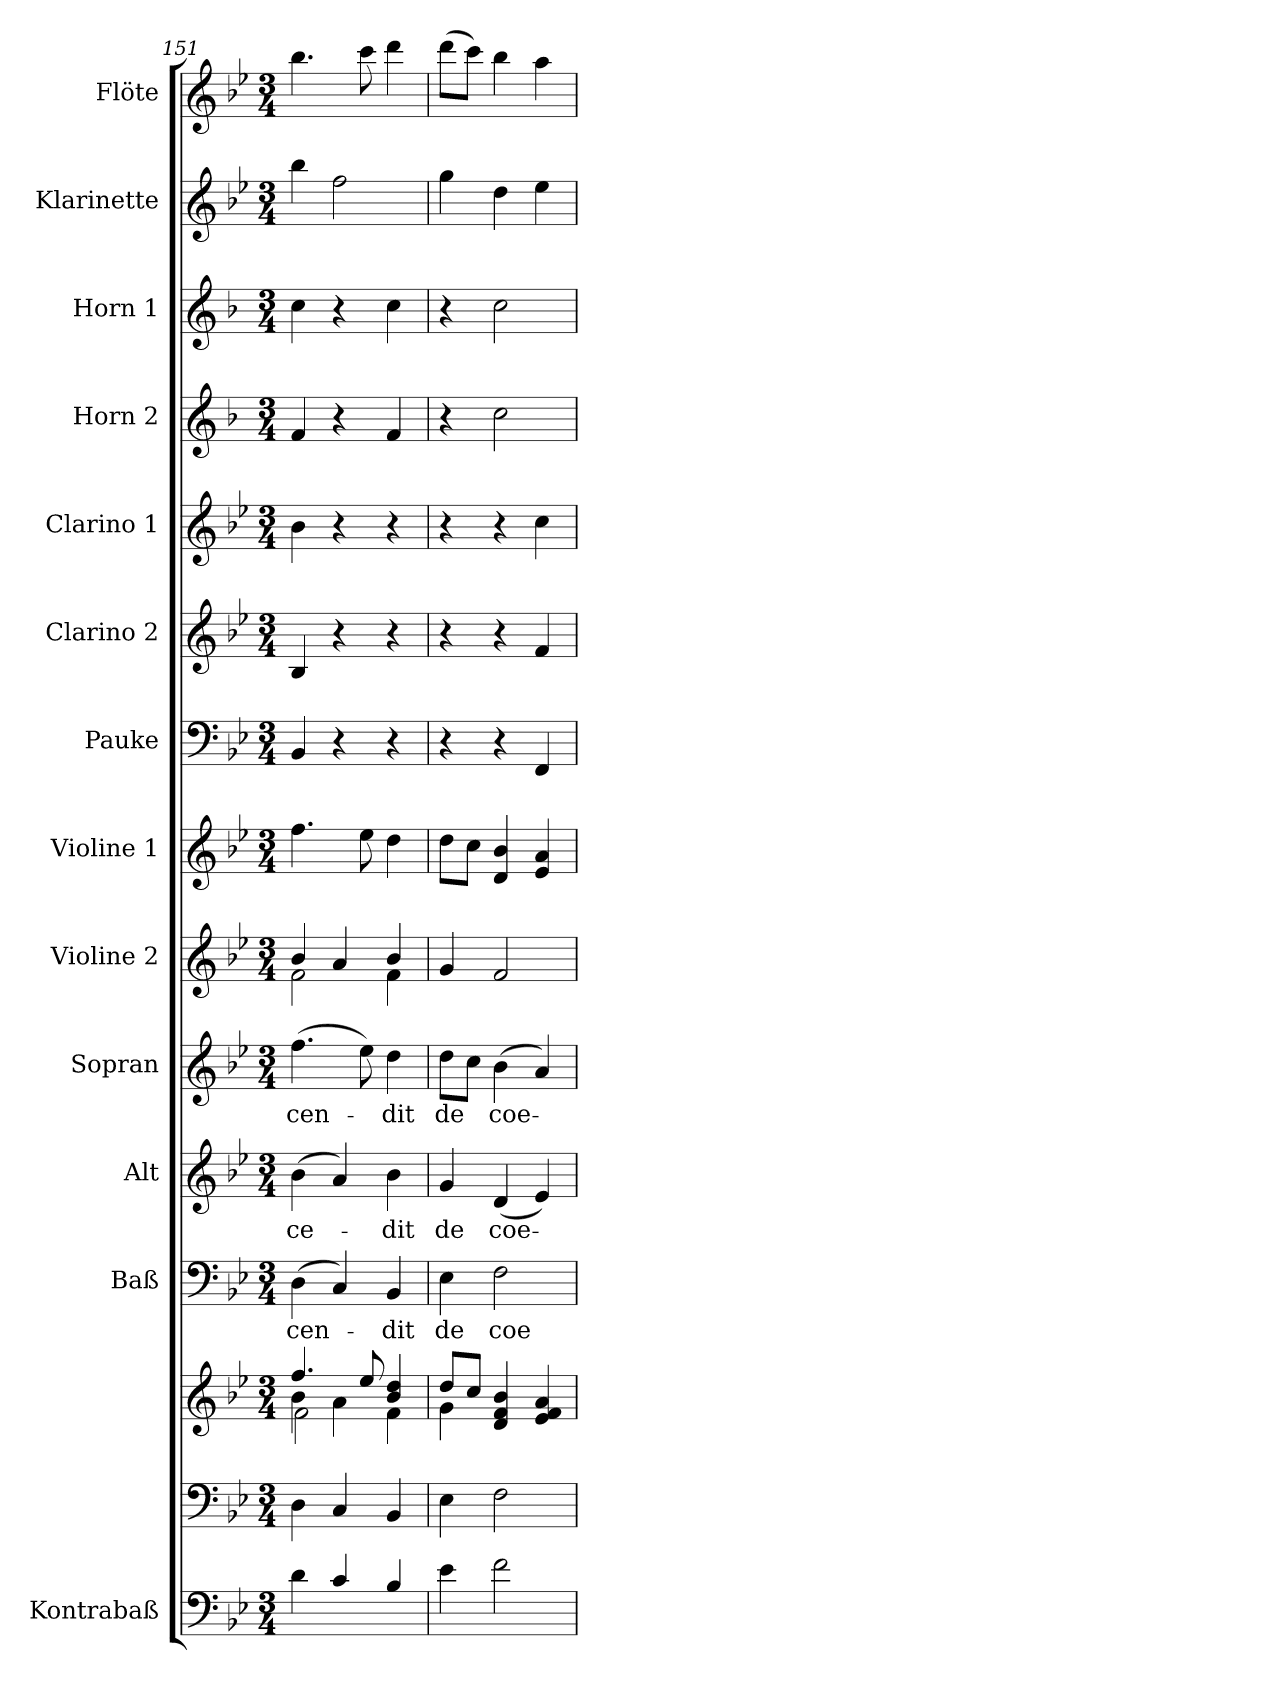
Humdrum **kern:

**kern	**kern	**kern	**kern	**text	**kern	**text	**kern	**text	**kern	**kern	**kern	**kern	**kern	**kern	**kern	**kern	**kern
*part14	*part13	*part13	*part12	*part12	*part11	*part11	*part10	*part10	*part9	*part8	*part7	*part6	*part5	*part4	*part3	*part2	*part1
*staff15	*staff14	*staff13	*staff12	*staff12	*staff11	*staff11	*staff10	*staff10	*staff9	*staff8	*staff7	*staff6	*staff5	*staff4	*staff3	*staff2	*staff1
*I"Kontrabaß	*	*	*I"Baß	*	*I"Alt	*	*I"Sopran	*	*I"Violine 2	*I"Violine 1	*I"Pauke	*I"Clarino 2	*I"Clarino 1	*I"Horn 2	*I"Horn 1	*I"Klarinette	*I"Flöte
*I'Kb	*	*	*I'Baß	*	*I'Alt	*	*I'Sop	*	*I'Vln. 2	*I'Vln. 1	*I'Pk.	*	*	*I'Hrn. 2	*I'Hrn. 1	*	*I'Fl.
*clefF4	*clefF4	*clefG2	*clefF4	*	*clefG2	*	*clefG2	*	*clefG2	*clefG2	*clefF4	*clefG2	*clefG2	*clefG2	*clefG2	*clefG2	*clefG2
*ITrd7c12	*	*	*	*	*	*	*	*	*	*	*	*ITrd7c12	*ITrd7c12	*ITrd4c7	*ITrd4c7	*	*
*k[b-e-]	*k[b-e-]	*k[b-e-]	*k[b-e-]	*	*k[b-e-]	*	*k[b-e-]	*	*k[b-e-]	*k[b-e-]	*k[b-e-]	*k[b-e-]	*k[b-e-]	*k[b-e-]	*k[b-e-]	*k[b-e-]	*k[b-e-]
*B-:	*B-:	*B-:	*B-:	*	*B-:	*	*B-:	*	*B-:	*B-:	*B-:	*B-:	*B-:	*B-:	*B-:	*B-:	*B-:
*M3/4	*M3/4	*M3/4	*M3/4	*	*M3/4	*	*M3/4	*	*M3/4	*M3/4	*M3/4	*M3/4	*M3/4	*M3/4	*M3/4	*M3/4	*M3/4
=151	=151	=151	=151	=151	=151	=151	=151	=151	=151	=151	=151	=151	=151	=151	=151	=151	=151
*	*	*^	*	*	*	*	*	*	*	*	*	*	*	*	*	*	*
*	*	*	*^	*	*	*	*	*	*	*	*	*	*	*	*	*	*	*
!	!	!	!	!	!	!LO:LY:b	!	!LO:LY:b	!	!LO:LY:b	!	!	!	!	!	!	!	!	!
*	*	*	*	*	*	*	*	*	*	*	*^	*	*	*	*	*	*	*	*
4D\	4D\	4.ff/	4b-\	2f\	(>4D\	-cen-	(>4b-\	-ce-	(>4.ff\	-cen-	4b-/	2f\	4.ff\	4BB-/	4BB-/	4B-\	4B-/	4f\	4bb-\	4.bb-\
4C/	4C/	.	4a\	.	4C/)	.	4a/)	.	.	.	4a/	.	.	4r	4r	4r	4r	4r	2ff\	.
.	.	8ee-/	.	.	.	.	.	.	8ee-\)	.	.	.	8ee-\	.	.	.	.	.	.	8ccc\
!	!	!	!	!	!	!LO:LY:b	!	!LO:LY:b	!	!LO:LY:b	!	!	!	!	!	!	!	!	!	!
4BB-/	4BB-/	4b-/ 4dd/	4f\	4ryy	4BB-/	-dit	4b-\	-dit	4dd\	-dit	4b-/	4f\	4dd\	4r	4r	4r	4B-/	4f\	.	4ddd\
=152	=152	=152	=152	=152	=152	=152	=152	=152	=152	=152	=152	=152	=152	=152	=152	=152	=152	=152	=152	=152
!	!	!	!	!	!	!LO:LY:b	!	!LO:LY:b	!	!LO:LY:b	!	!	!	!	!	!	!	!	!	!
*	*	*	*v	*v	*	*	*	*	*	*	*v	*v	*	*	*	*	*	*	*	*
4E-\	4E-\	8dd/L	4g\	4E-\	de	4g/	de	8dd\L	de	4g/	8dd\L	4r	4r	4r	4r	4r	4gg\	(>8ddd\L
.	.	8cc/J	.	.	.	.	.	8cc\J	.	.	8cc\J	.	.	.	.	.	.	8ccc\J)
!	!	!	!	!	!LO:LY:b	!	!LO:LY:b	!	!LO:LY:b	!	!	!	!	!	!	!	!	!
2F\	2F\	4d/ 4f/ 4b-/	2ryy	2F\	coe-	(<4d/	coe-	(>4b-\	coe-	2f/	4d/ 4b-/	4r	4r	4r	2f\	2f\	4dd\	4bb-\
.	.	4e-/ 4f/ 4a/	.	.	.	4e-/)	.	4a/)	.	.	4e-/ 4a/	4FF/	4F/	4c\	.	.	4ee-\	4aa\
*	*	*v	*v	*	*	*	*	*	*	*	*	*	*	*	*	*	*	*
=	=	=	=	=	=	=	=	=	=	=	=	=	=	=	=	=	=
*-	*-	*-	*-	*-	*-	*-	*-	*-	*-	*-	*-	*-	*-	*-	*-	*-	*-
